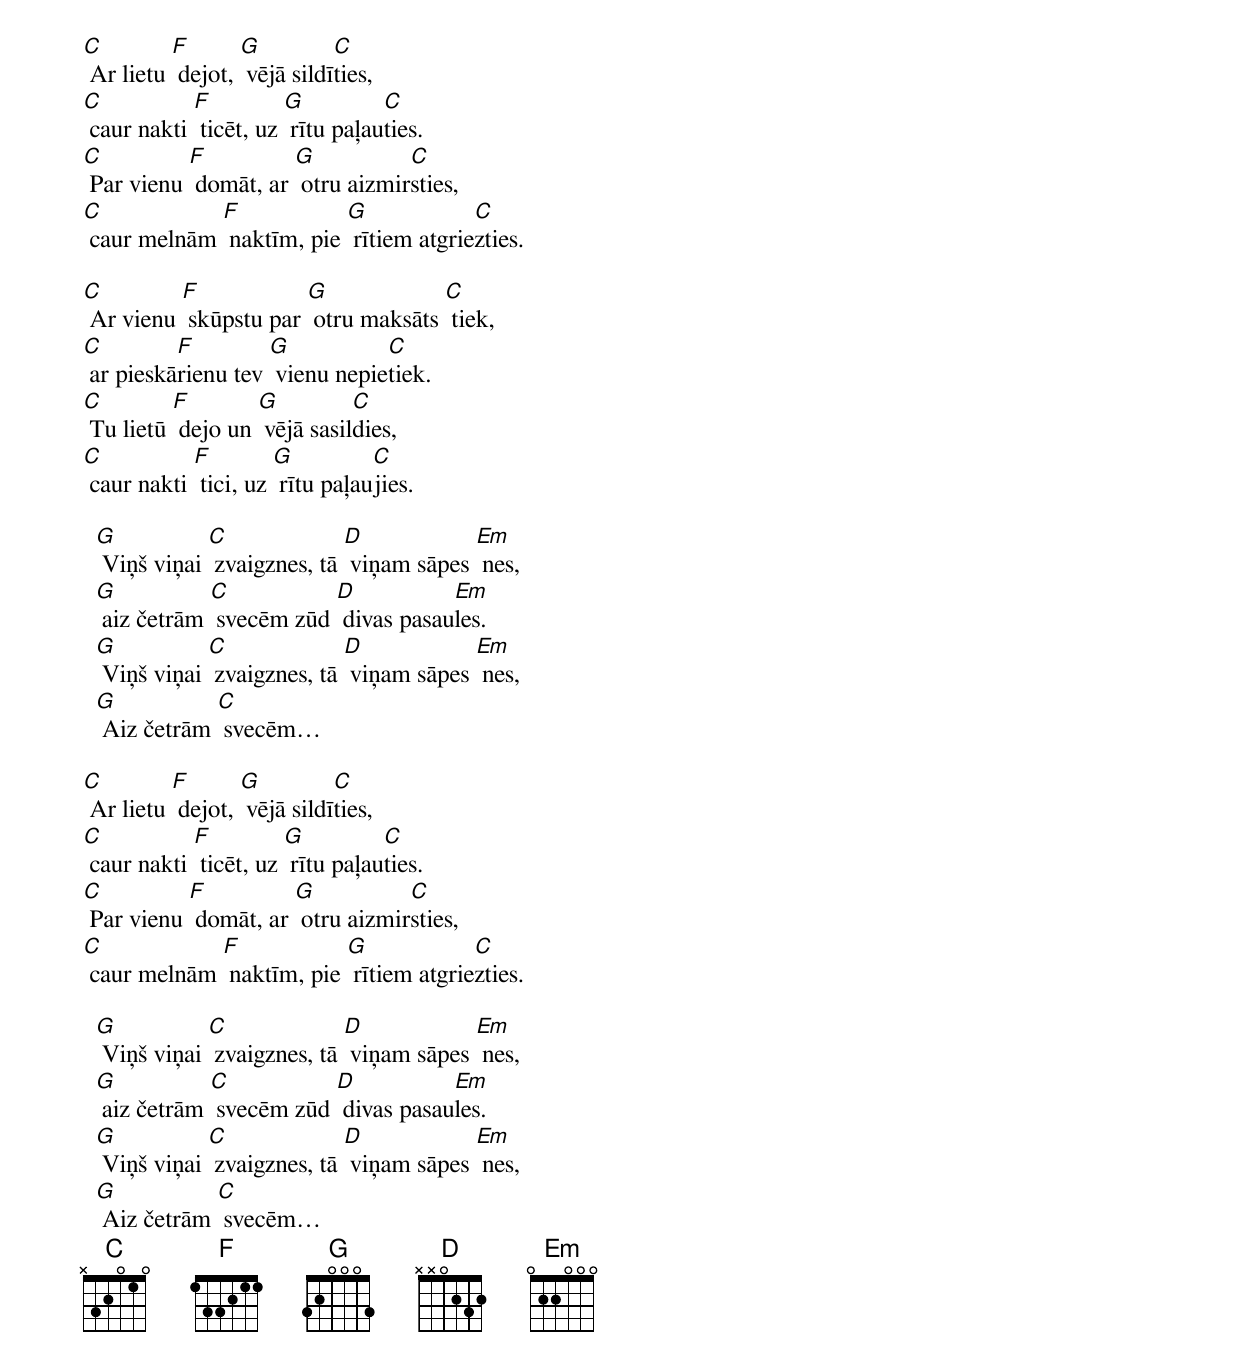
[C] Ar lietu [F] dejot, [G] vējā sildī[C]ties,
[C] caur nakti [F] ticēt, uz [G] rītu paļau[C]ties.
[C] Par vienu [F] domāt, ar [G] otru aizmir[C]sties,
[C] caur melnām [F] naktīm, pie [G] rītiem atgrie[C]zties.

[C] Ar vienu [F] skūpstu par [G] otru maksāts [C] tiek,
[C] ar pieskā[F]rienu tev [G] vienu nepie[C]tiek.
[C] Tu lietū [F] dejo un [G] vējā sasil[C]dies,
[C] caur nakti [F] tici, uz [G] rītu paļau[C]jies.

  [G] Viņš viņai [C] zvaigznes, tā [D] viņam sāpes [Em] nes,
  [G] aiz četrām [C] svecēm zūd [D] divas pasau[Em]les.
  [G] Viņš viņai [C] zvaigznes, tā [D] viņam sāpes [Em] nes,
  [G] Aiz četrām [C] svecēm…

[C] Ar lietu [F] dejot, [G] vējā sildī[C]ties,
[C] caur nakti [F] ticēt, uz [G] rītu paļau[C]ties.
[C] Par vienu [F] domāt, ar [G] otru aizmir[C]sties,
[C] caur melnām [F] naktīm, pie [G] rītiem atgrie[C]zties.

  [G] Viņš viņai [C] zvaigznes, tā [D] viņam sāpes [Em] nes,
  [G] aiz četrām [C] svecēm zūd [D] divas pasau[Em]les.
  [G] Viņš viņai [C] zvaigznes, tā [D] viņam sāpes [Em] nes,
  [G] Aiz četrām [C] svecēm…
